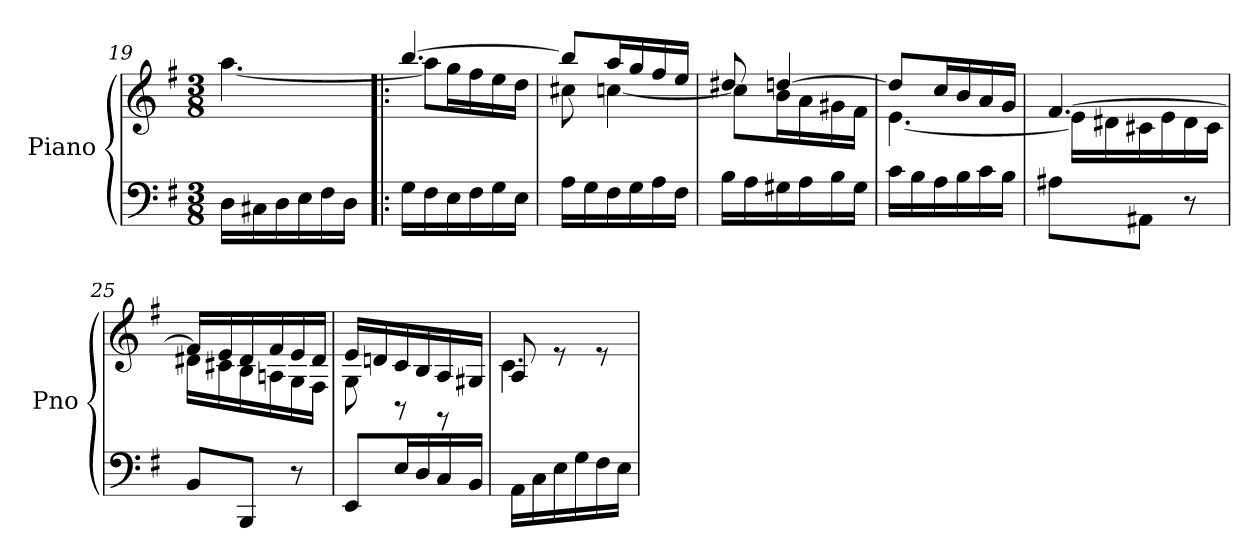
**kern	**kern
*part1	*part1
*staff2	*staff1
*I"Piano	*
*I'Pno	*
!!LO:LB:g=z
*clefF4	*clefG2
*k[f#]	*k[f#]
*M3/8	*M3/8
=19	=19
*	*^
16D\LL	4.ryy	[4.aa\
16C#X\	.	.
16D\	.	.
16E\	.	.
16F#\	.	.
16D\JJ	.	.
=20!|:	=20!|:	=20!|:
16G\LL	[4.bb/	8aa\L]
16F#\	.	.
16E\	.	16gg\L
16F#\	.	16ff#\
16G\	.	16ee\
16E\JJ	.	16dd\JJ
=21	=21	=21
16A\LL	8bb/L]	8cc#X\
16G\	.	.
16F#\	16aa/L	[4ccn\
16G\	16gg/	.
16A\	16ff#/	.
16F#\JJ	16ee/JJ	.
=22	=22	=22
16B\LL	8dd#X/	8cc\L]
16A\	.	.
16G#X\	[4ddn/	16b\L
16A\	.	16a\
16B\	.	16g#X\
16G#\JJ	.	16f#\JJ
=23	=23	=23
16c\LL	8dd/L]	[4.e\
16B\	.	.
16A\	16cc/L	.
16B\	16b/	.
16c\	16a/	.
16B\JJ	16g/JJ	.
!!LO:LB:g=z	!!
=24	=24	=24
8A#X\L	[4.f#/	16e\LL]
.	.	16d#X\
8AA#X\J	.	16c#X\
.	.	16e\
8r	.	16d#\
.	.	16c#\JJ
=25	=25	=25
8BB/L	16f#/LL]	16d#X\LL
.	16e/	16c#X\
8BBB/J	16d#/	16B\
.	16f#/	16An\
8r	16e/	16G\
.	16d#/JJ	16F#\JJ
=26	=26	=26
8EE/L	16e/LL	8G\
.	16dn/	.
16E/L	16c/	8rBB
16D/	16B/	.
16C/	16A/	8rGG
16BB/JJ	16G#X/JJ	.
=27	=27	=27
16AA\LL	8A/	4.c\
16C\	.	.
16E\	8re	.
16G\	.	.
16F#\	8re	.
16E\JJ	.	.
*	*v	*v
=	=
*-	*-
